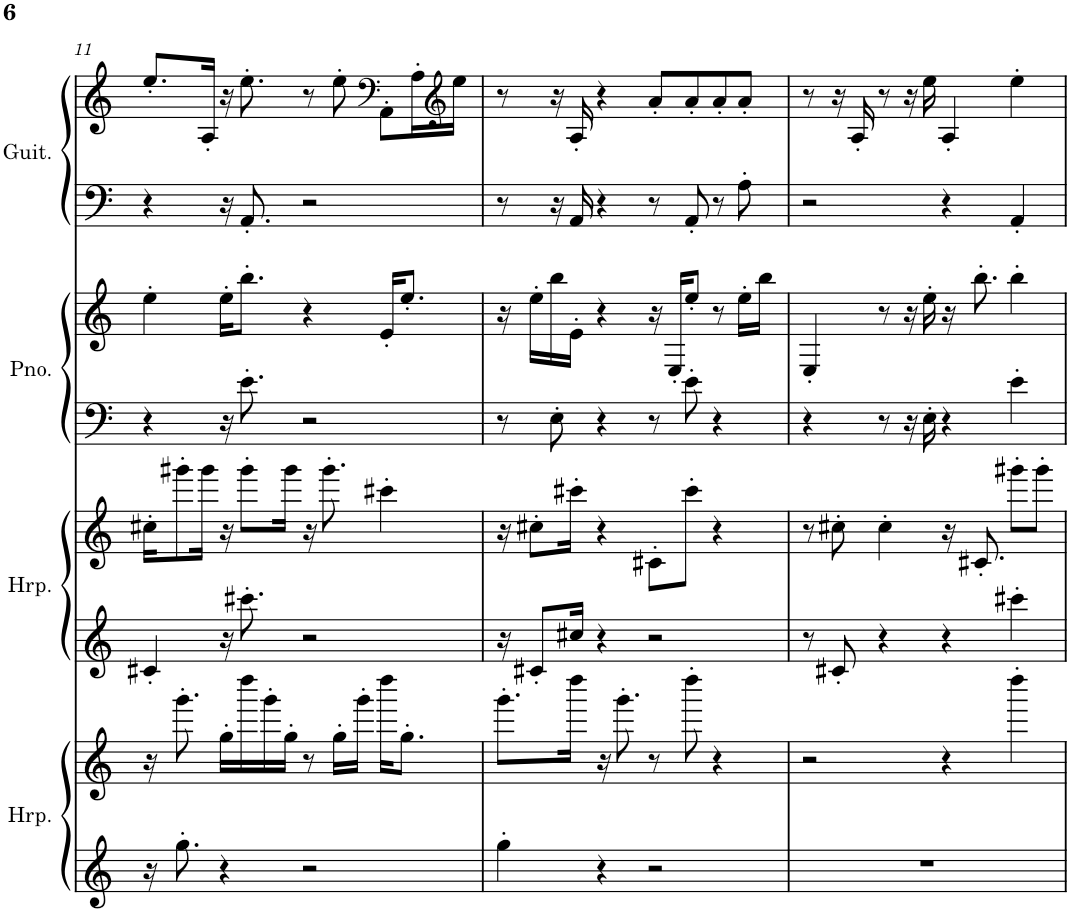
**kern	**kern	**kern	**kern	**kern	**kern	**kern	**kern
*part4	*part4	*part3	*part3	*part2	*part2	*part1	*part1
*staff8	*staff7	*staff6	*staff5	*staff4	*staff3	*staff2	*staff1
*I"Harp	*	*I"Harp	*	*I"Piano	*	*I"Classical Guitar	*
*I'Hrp.	*	*I'Hrp.	*	*I'Pno.	*	*I'Guit.	*
!!LO:PB:g=z
*clefG2	*clefG2	*clefG2	*clefG2	*clefF4	*clefG2	*clefF4	*clefG2
*k[]	*k[]	*k[]	*k[]	*k[]	*k[]	*k[]	*k[]
*M4/4	*M4/4	*M4/4	*M4/4	*M4/4	*M4/4	*M4/4	*M4/4
=11	=11	=11	=11	=11	=11	=11	=11
16r	16r	4c#X'/	16cc#X'\KL	4r	4ee'\	4r	8.ee'/L
8.gg'\	8.ggg'\	.	8ggg#X'\	.	.	.	.
.	.	.	16ggg#\Jk	.	.	.	16A'/Jk
4r	16gg'\LL	16r	16r	16r	16ee'\KL	16r	16r
.	16dddd\	8.ccc#X'\	8ggg#'\L	8.e'\	8.bb'\J	8.AA'/	8.ee'\
.	16ggg'\	.	.	.	.	.	.
.	16gg'\JJ	.	16ggg#\Jk	.	.	.	.
2r	8r	2r	16r	2r	4r	2r	8r
.	.	.	8.ggg#'\	.	.	.	.
.	16gg'\LL	.	.	.	.	.	8ee'\
.	16ggg'\JJ	.	.	.	.	.	.
*	*	*	*	*	*	*	*clefF4
.	16dddd\KL	.	4ccc#X'\	.	16e'/KL	.	8AA'\L
.	8.gg'\J	.	.	.	8.ee'/J	.	.
.	.	.	.	.	.	.	16A'\L
*	*	*	*	*	*	*	*clefG2
.	.	.	.	.	.	.	16ee\JJ
=12	=12	=12	=12	=12	=12	=12	=12
4gg'\	8.ggg'\L	16r	16r	8r	16r	8r	8r
.	.	8c#X'/L	8cc#X'\L	.	16ee'\LL	.	.
.	.	.	.	8E'\	16bb\	16r	16r
.	16dddd\Jk	16cc#X/Jk	16ccc#X'\Jk	.	16e'\JJ	16AA/	16A'/
4r	16r	4r	4r	4r	4r	4r	4r
.	8.ggg'\	.	.	.	.	.	.
2r	8r	2r	8c#X'\L	8r	16r	8r	8a'/L
.	.	.	.	.	16E'/KL	.	.
.	8dddd'\	.	8ccc#'\J	8e'\	8ee'/J	8AA'/	8a'/
.	4r	.	4r	4r	8r	8r	8a'/
.	.	.	.	.	16ee'\LL	8A'\	8a'/J
.	.	.	.	.	16bb\JJ	.	.
=13	=13	=13	=13	=13	=13	=13	=13
1r	2r	8r	8r	4r	4E'/	2r	8r
.	.	8c#X'/	8cc#X'\	.	.	.	16r
.	.	.	.	.	.	.	16A'/
.	.	4r	4cc#'\	8r	8r	.	8r
.	.	.	.	16r	16r	.	16r
.	.	.	.	16E'\	16ee'\	.	16ee\
.	4r	4r	16r	4r	16r	4r	4A'/
.	.	.	8.c#X'/	.	8.bb'\	.	.
.	4dddd'\	4ccc#X'\	8ggg#X'\L	4e'\	4bb'\	4AA'/	4ee'\
.	.	.	8ggg#'\J	.	.	.	.
=	=	=	=	=	=	=	=
*-	*-	*-	*-	*-	*-	*-	*-
